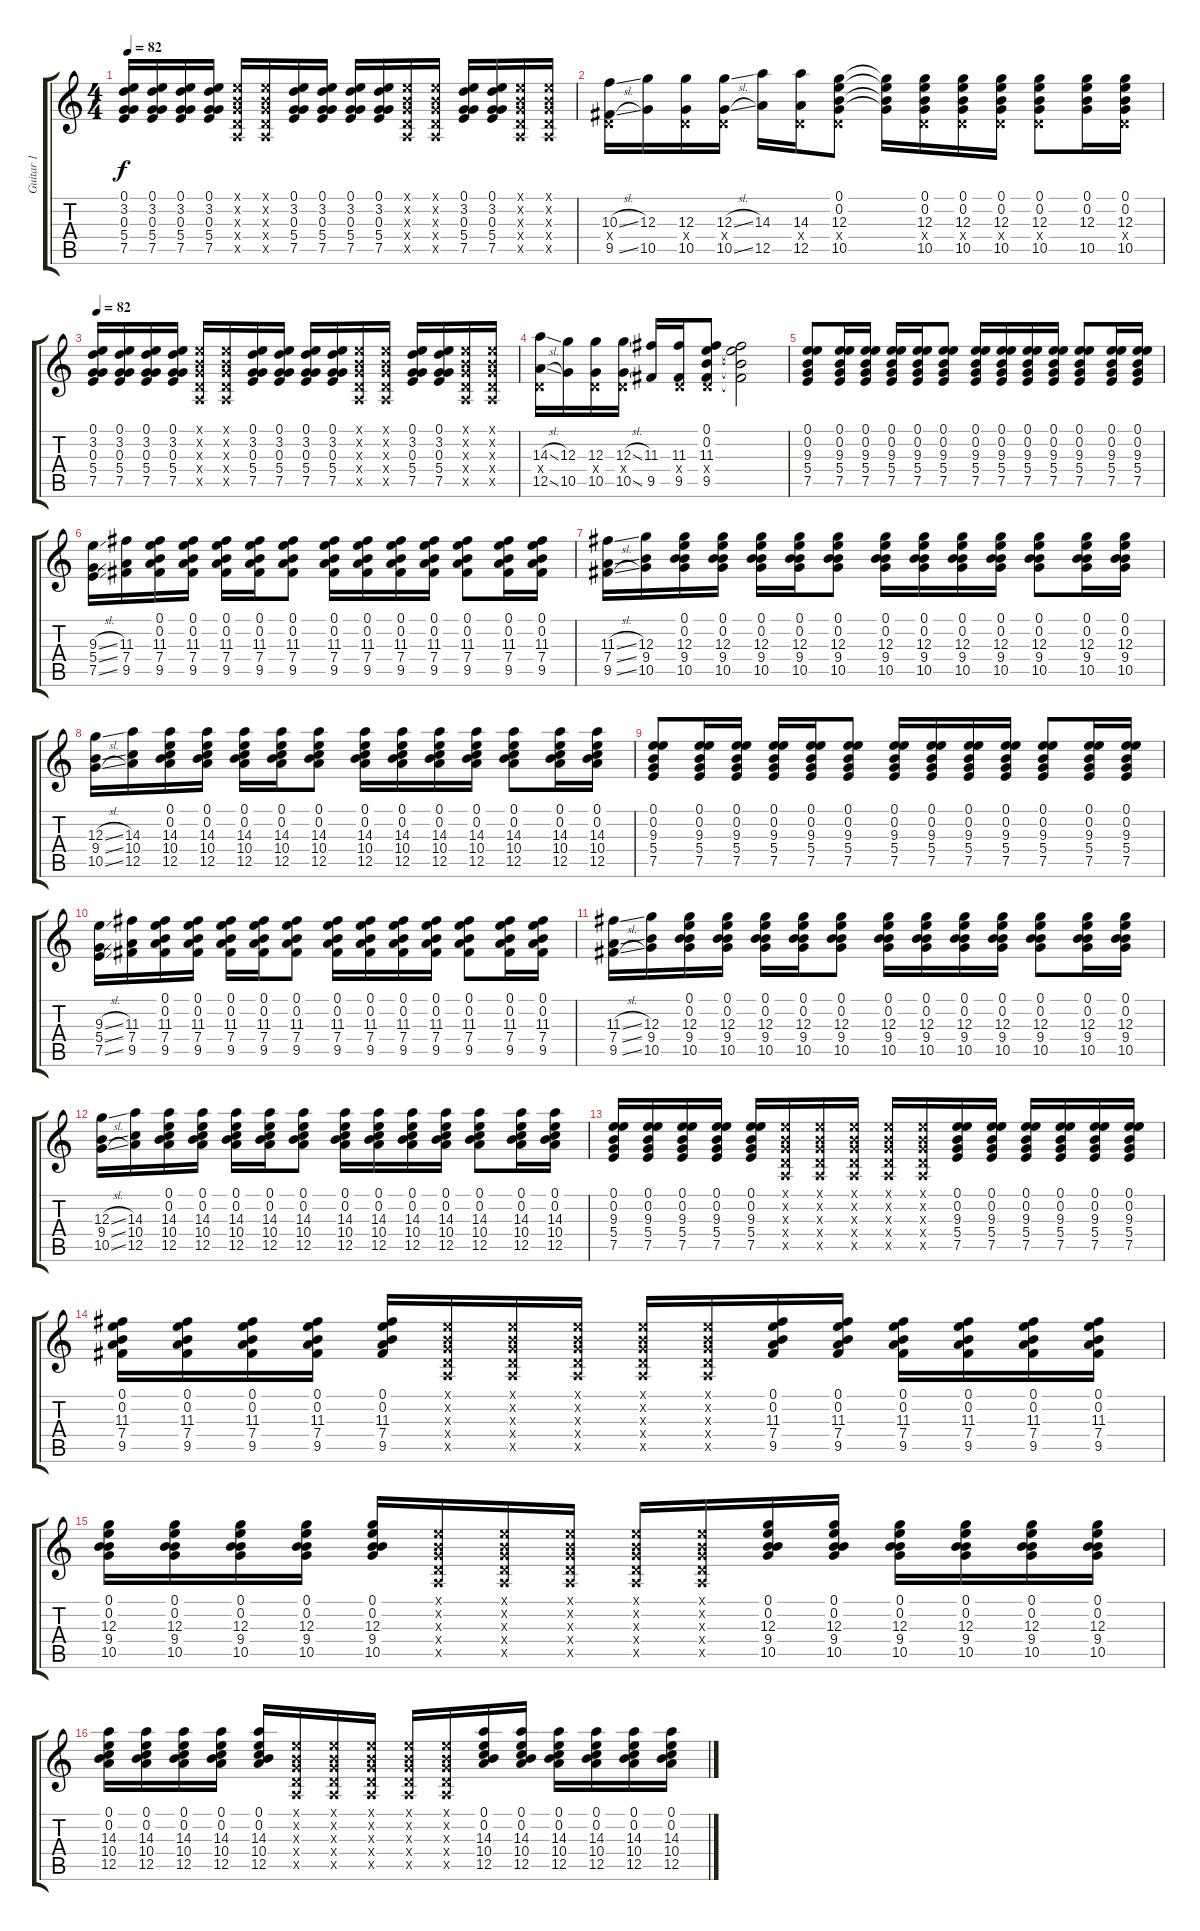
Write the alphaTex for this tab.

\track ("Guitar 1" "Guitar 1") {instrument acousticguitarsteel}
\staff {score tabs}
\tuning (E4 B3 G3 D3 A2 E2) {hide}
\ts (4 4)
\tempo 82
\clef g2
\ks c
(0.1 3.2 0.3 5.4 7.5).16{dy f} (0.1 3.2 0.3 5.4 7.5).16 (0.1 3.2 0.3 5.4 7.5).16 (0.1 3.2 0.3 5.4 7.5).16 (0.1{x} 0.2{x} 0.3{x} 0.4{x} 0.5{x}).16 (0.1{x} 0.2{x} 0.3{x} 0.4{x} 0.5{x}).16 (0.1 3.2 0.3 5.4 7.5).16 (0.1 3.2 0.3 5.4 7.5).16 (0.1 3.2 0.3 5.4 7.5).16 (0.1 3.2 0.3 5.4 7.5).16 (0.1{x} 0.2{x} 0.3{x} 0.4{x} 0.5{x}).16 (0.1{x} 0.2{x} 0.3{x} 0.4{x} 0.5{x}).16 (0.1 3.2 0.3 5.4 7.5).16 (0.1 3.2 0.3 5.4 7.5).16 (0.1{x} 0.2{x} 0.3{x} 0.4{x} 0.5{x}).16 (0.1{x} 0.2{x} 0.3{x} 0.4{x} 0.5{x}).16 |
(10.3{sl} 0.4{x} 9.5{sl}).16 (12.3 10.5).16 (12.3 0.4{x} 10.5).16 (12.3{sl} 0.4{x} 10.5{sl}).16 (14.3 12.5).16 (14.3 0.4{x} 12.5).16 (0.1 0.2 12.3 0.4{x} 10.5).8 (0.1{t} 0.2{t} 12.3{t} 10.5{t}).16 (0.1 0.2 12.3 0.4{x} 10.5).16 (0.1 0.2 12.3 0.4{x} 10.5).16 (0.1 0.2 12.3 0.4{x} 10.5).16 (0.1 0.2 12.3 0.4{x} 10.5).8 (0.1 0.2 12.3 10.5).16 (0.1 0.2 12.3 0.4{x} 10.5).16 |
\tempo 82
(0.1 3.2 0.3 5.4 7.5).16 (0.1 3.2 0.3 5.4 7.5).16 (0.1 3.2 0.3 5.4 7.5).16 (0.1 3.2 0.3 5.4 7.5).16 (0.1{x} 0.2{x} 0.3{x} 0.4{x} 0.5{x}).16 (0.1{x} 0.2{x} 0.3{x} 0.4{x} 0.5{x}).16 (0.1 3.2 0.3 5.4 7.5).16 (0.1 3.2 0.3 5.4 7.5).16 (0.1 3.2 0.3 5.4 7.5).16 (0.1 3.2 0.3 5.4 7.5).16 (0.1{x} 0.2{x} 0.3{x} 0.4{x} 0.5{x}).16 (0.1{x} 0.2{x} 0.3{x} 0.4{x} 0.5{x}).16 (0.1 3.2 0.3 5.4 7.5).16 (0.1 3.2 0.3 5.4 7.5).16 (0.1{x} 0.2{x} 0.3{x} 0.4{x} 0.5{x}).16 (0.1{x} 0.2{x} 0.3{x} 0.4{x} 0.5{x}).16 |
(14.3{sl} 0.4{x} 12.5{sl}).16 (12.3 10.5).16 (12.3 0.4{x} 10.5).16 (12.3{sl} 0.4{x} 10.5{sl}).16 (11.3 9.5).16 (11.3 0.4{x} 9.5).16 (0.1 0.2 11.3 0.4{x} 9.5).8 (0.1{t} 0.2{t} 11.3{t} 9.5{t}).2 |
(0.1 0.2 9.3 5.4 7.5).8{volume 11 balance 8} (0.1 0.2 9.3 5.4 7.5).16 (0.1 0.2 9.3 5.4 7.5).16 (0.1 0.2 9.3 5.4 7.5).16 (0.1 0.2 9.3 5.4 7.5).16 (0.1 0.2 9.3 5.4 7.5).8 (0.1 0.2 9.3 5.4 7.5).16 (0.1 0.2 9.3 5.4 7.5).16 (0.1 0.2 9.3 5.4 7.5).16 (0.1 0.2 9.3 5.4 7.5).16 (0.1 0.2 9.3 5.4 7.5).8 (0.1 0.2 9.3 5.4 7.5).16 (0.1 0.2 9.3 5.4 7.5).16 |
(9.3{sl} 5.4{ss} 7.5{sl}).16 (11.3 7.4 9.5).16 (0.1 0.2 11.3 7.4 9.5).16 (0.1 0.2 11.3 7.4 9.5).16 (0.1 0.2 11.3 7.4 9.5).16 (0.1 0.2 11.3 7.4 9.5).16 (0.1 0.2 11.3 7.4 9.5).8 (0.1 0.2 11.3 7.4 9.5).16 (0.1 0.2 11.3 7.4 9.5).16 (0.1 0.2 11.3 7.4 9.5).16 (0.1 0.2 11.3 7.4 9.5).16 (0.1 0.2 11.3 7.4 9.5).8 (0.1 0.2 11.3 7.4 9.5).16 (0.1 0.2 11.3 7.4 9.5).16 |
(11.3{sl} 7.4{ss} 9.5{sl}).16 (12.3 9.4 10.5).16 (0.1 0.2 12.3 9.4 10.5).16 (0.1 0.2 12.3 9.4 10.5).16 (0.1 0.2 12.3 9.4 10.5).16 (0.1 0.2 12.3 9.4 10.5).16 (0.1 0.2 12.3 9.4 10.5).8 (0.1 0.2 12.3 9.4 10.5).16 (0.1 0.2 12.3 9.4 10.5).16 (0.1 0.2 12.3 9.4 10.5).16 (0.1 0.2 12.3 9.4 10.5).16 (0.1 0.2 12.3 9.4 10.5).8 (0.1 0.2 12.3 9.4 10.5).16 (0.1 0.2 12.3 9.4 10.5).16 |
(12.3{sl} 9.4{ss} 10.5{sl}).16 (14.3 10.4 12.5).16 (0.1 0.2 14.3 10.4 12.5).16 (0.1 0.2 14.3 10.4 12.5).16 (0.1 0.2 14.3 10.4 12.5).16 (0.1 0.2 14.3 10.4 12.5).16 (0.1 0.2 14.3 10.4 12.5).8 (0.1 0.2 14.3 10.4 12.5).16 (0.1 0.2 14.3 10.4 12.5).16 (0.1 0.2 14.3 10.4 12.5).16 (0.1 0.2 14.3 10.4 12.5).16 (0.1 0.2 14.3 10.4 12.5).8 (0.1 0.2 14.3 10.4 12.5).16 (0.1 0.2 14.3 10.4 12.5).16 |
(0.1 0.2 9.3 5.4 7.5).8{volume 11} (0.1 0.2 9.3 5.4 7.5).16 (0.1 0.2 9.3 5.4 7.5).16 (0.1 0.2 9.3 5.4 7.5).16 (0.1 0.2 9.3 5.4 7.5).16 (0.1 0.2 9.3 5.4 7.5).8 (0.1 0.2 9.3 5.4 7.5).16 (0.1 0.2 9.3 5.4 7.5).16 (0.1 0.2 9.3 5.4 7.5).16 (0.1 0.2 9.3 5.4 7.5).16 (0.1 0.2 9.3 5.4 7.5).8 (0.1 0.2 9.3 5.4 7.5).16 (0.1 0.2 9.3 5.4 7.5).16 |
(9.3{sl} 5.4{ss} 7.5{sl}).16 (11.3 7.4 9.5).16 (0.1 0.2 11.3 7.4 9.5).16 (0.1 0.2 11.3 7.4 9.5).16 (0.1 0.2 11.3 7.4 9.5).16 (0.1 0.2 11.3 7.4 9.5).16 (0.1 0.2 11.3 7.4 9.5).8 (0.1 0.2 11.3 7.4 9.5).16 (0.1 0.2 11.3 7.4 9.5).16 (0.1 0.2 11.3 7.4 9.5).16 (0.1 0.2 11.3 7.4 9.5).16 (0.1 0.2 11.3 7.4 9.5).8 (0.1 0.2 11.3 7.4 9.5).16 (0.1 0.2 11.3 7.4 9.5).16 |
(11.3{sl} 7.4{ss} 9.5{sl}).16 (12.3 9.4 10.5).16 (0.1 0.2 12.3 9.4 10.5).16 (0.1 0.2 12.3 9.4 10.5).16 (0.1 0.2 12.3 9.4 10.5).16 (0.1 0.2 12.3 9.4 10.5).16 (0.1 0.2 12.3 9.4 10.5).8 (0.1 0.2 12.3 9.4 10.5).16 (0.1 0.2 12.3 9.4 10.5).16 (0.1 0.2 12.3 9.4 10.5).16 (0.1 0.2 12.3 9.4 10.5).16 (0.1 0.2 12.3 9.4 10.5).8 (0.1 0.2 12.3 9.4 10.5).16 (0.1 0.2 12.3 9.4 10.5).16 |
(12.3{sl} 9.4{ss} 10.5{sl}).16 (14.3 10.4 12.5).16 (0.1 0.2 14.3 10.4 12.5).16 (0.1 0.2 14.3 10.4 12.5).16 (0.1 0.2 14.3 10.4 12.5).16 (0.1 0.2 14.3 10.4 12.5).16 (0.1 0.2 14.3 10.4 12.5).8 (0.1 0.2 14.3 10.4 12.5).16 (0.1 0.2 14.3 10.4 12.5).16 (0.1 0.2 14.3 10.4 12.5).16 (0.1 0.2 14.3 10.4 12.5).16 (0.1 0.2 14.3 10.4 12.5).8 (0.1 0.2 14.3 10.4 12.5).16 (0.1 0.2 14.3 10.4 12.5).16 |
(0.1 0.2 9.3 5.4 7.5).16{volume 13 balance 0} (0.1 0.2 9.3 5.4 7.5).16 (0.1 0.2 9.3 5.4 7.5).16 (0.1 0.2 9.3 5.4 7.5).16 (0.1 0.2 9.3 5.4 7.5).16 (0.1{x} 0.2{x} 0.3{x} 0.4{x} 0.5{x}).16 (0.1{x} 0.2{x} 0.3{x} 0.4{x} 0.5{x}).16 (0.1{x} 0.2{x} 0.3{x} 0.4{x} 0.5{x}).16 (0.1{x} 0.2{x} 0.3{x} 0.4{x} 0.5{x}).16 (0.1{x} 0.2{x} 0.3{x} 0.4{x} 0.5{x}).16 (0.1 0.2 9.3 5.4 7.5).16 (0.1 0.2 9.3 5.4 7.5).16 (0.1 0.2 9.3 5.4 7.5).16 (0.1 0.2 9.3 5.4 7.5).16 (0.1 0.2 9.3 5.4 7.5).16 (0.1 0.2 9.3 5.4 7.5).16 |
(0.1 0.2 11.3 7.4 9.5).16{volume 13} (0.1 0.2 11.3 7.4 9.5).16 (0.1 0.2 11.3 7.4 9.5).16 (0.1 0.2 11.3 7.4 9.5).16 (0.1 0.2 11.3 7.4 9.5).16 (0.1{x} 0.2{x} 0.3{x} 0.4{x} 0.5{x}).16 (0.1{x} 0.2{x} 0.3{x} 0.4{x} 0.5{x}).16 (0.1{x} 0.2{x} 0.3{x} 0.4{x} 0.5{x}).16 (0.1{x} 0.2{x} 0.3{x} 0.4{x} 0.5{x}).16 (0.1{x} 0.2{x} 0.3{x} 0.4{x} 0.5{x}).16 (0.1 0.2 11.3 7.4 9.5).16 (0.1 0.2 11.3 7.4 9.5).16 (0.1 0.2 11.3 7.4 9.5).16 (0.1 0.2 11.3 7.4 9.5).16 (0.1 0.2 11.3 7.4 9.5).16 (0.1 0.2 11.3 7.4 9.5).16 |
(0.1 0.2 12.3 9.4 10.5).16{volume 13} (0.1 0.2 12.3 9.4 10.5).16 (0.1 0.2 12.3 9.4 10.5).16 (0.1 0.2 12.3 9.4 10.5).16 (0.1 0.2 12.3 9.4 10.5).16 (0.1{x} 0.2{x} 0.3{x} 0.4{x} 0.5{x}).16 (0.1{x} 0.2{x} 0.3{x} 0.4{x} 0.5{x}).16 (0.1{x} 0.2{x} 0.3{x} 0.4{x} 0.5{x}).16 (0.1{x} 0.2{x} 0.3{x} 0.4{x} 0.5{x}).16 (0.1{x} 0.2{x} 0.3{x} 0.4{x} 0.5{x}).16 (0.1 0.2 12.3 9.4 10.5).16 (0.1 0.2 12.3 9.4 10.5).16 (0.1 0.2 12.3 9.4 10.5).16 (0.1 0.2 12.3 9.4 10.5).16 (0.1 0.2 12.3 9.4 10.5).16 (0.1 0.2 12.3 9.4 10.5).16 |
(0.1 0.2 14.3 10.4 12.5).16{volume 13} (0.1 0.2 14.3 10.4 12.5).16 (0.1 0.2 14.3 10.4 12.5).16 (0.1 0.2 14.3 10.4 12.5).16 (0.1 0.2 14.3 10.4 12.5).16 (0.1{x} 0.2{x} 0.3{x} 0.4{x} 0.5{x}).16 (0.1{x} 0.2{x} 0.3{x} 0.4{x} 0.5{x}).16 (0.1{x} 0.2{x} 0.3{x} 0.4{x} 0.5{x}).16 (0.1{x} 0.2{x} 0.3{x} 0.4{x} 0.5{x}).16 (0.1{x} 0.2{x} 0.3{x} 0.4{x} 0.5{x}).16 (0.1 0.2 14.3 10.4 12.5).16 (0.1 0.2 14.3 10.4 12.5).16 (0.1 0.2 14.3 10.4 12.5).16 (0.1 0.2 14.3 10.4 12.5).16 (0.1 0.2 14.3 10.4 12.5).16 (0.1 0.2 14.3 10.4 12.5).16
